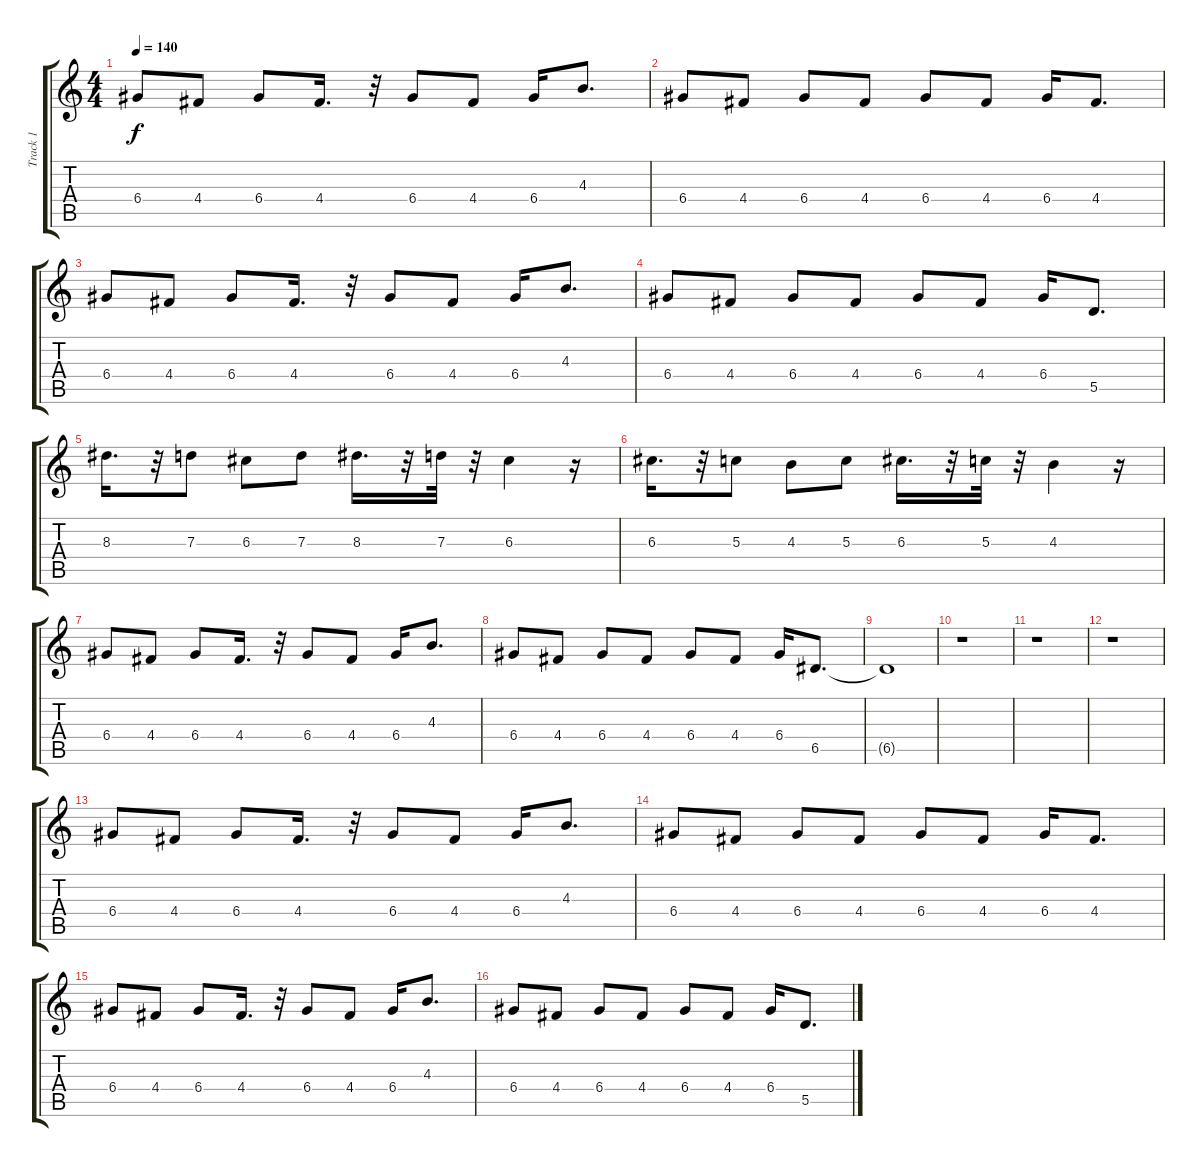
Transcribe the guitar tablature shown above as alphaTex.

\track ("Track 1" "Track 1") {instrument electricguitarmuted}
\staff {score tabs}
\tuning (E4 B3 G3 D3 A2 E2) {hide}
\ts (4 4)
\tempo 140
\clef g2
\ks c
6.4.8{dy f} 4.4.8 6.4.8 4.4.16{d} r.32 6.4.8 4.4.8 6.4.16 4.3.8{d} |
6.4.8 4.4.8 6.4.8 4.4.8 6.4.8 4.4.8 6.4.16 4.4.8{d} |
6.4.8 4.4.8 6.4.8 4.4.16{d} r.32 6.4.8 4.4.8 6.4.16 4.3.8{d} |
6.4.8 4.4.8 6.4.8 4.4.8 6.4.8 4.4.8 6.4.16 5.5.8{d} |
8.3.16{d} r.32 7.3.8 6.3.8 7.3.8 8.3.16{d} r.32 7.3.32 r.32 6.3.4 r.16 |
6.3.16{d} r.32 5.3.8 4.3.8 5.3.8 6.3.16{d} r.32 5.3.32 r.32 4.3.4 r.16 |
6.4.8 4.4.8 6.4.8 4.4.16{d} r.32 6.4.8 4.4.8 6.4.16 4.3.8{d} |
6.4.8 4.4.8 6.4.8 4.4.8 6.4.8 4.4.8 6.4.16 6.5.8{d} |
6.5{t}.1 |
r.1 |
r.1 |
r.1 |
6.4.8 4.4.8 6.4.8 4.4.16{d} r.32 6.4.8 4.4.8 6.4.16 4.3.8{d} |
6.4.8 4.4.8 6.4.8 4.4.8 6.4.8 4.4.8 6.4.16 4.4.8{d} |
6.4.8 4.4.8 6.4.8 4.4.16{d} r.32 6.4.8 4.4.8 6.4.16 4.3.8{d} |
6.4.8 4.4.8 6.4.8 4.4.8 6.4.8 4.4.8 6.4.16 5.5.8{d}
